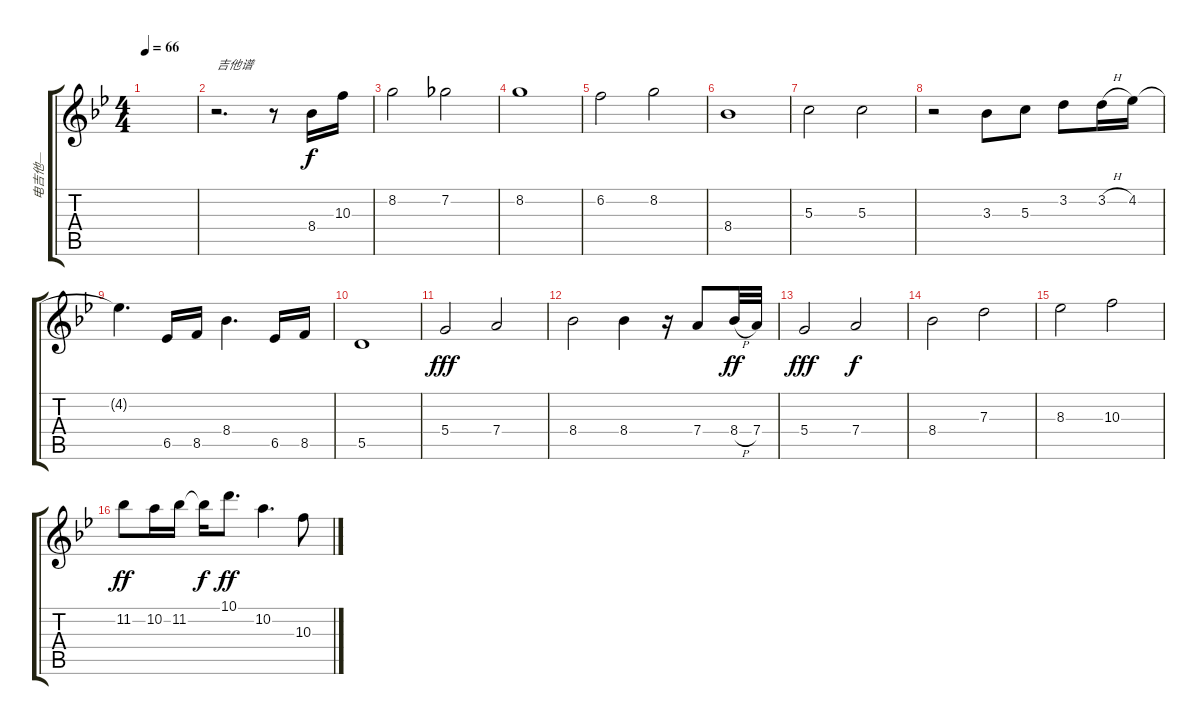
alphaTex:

\track ("电吉他—" "电吉他—") {instrument distortionguitar}
\staff {score tabs}
\tuning (E4 B3 G3 D3 A2 E2) {hide}
\ts (4 4)
\tempo 66
\clef g2
\ks bb
|
r.2{d txt "吉他谱" volume 9 instrument electricguitarjazz} r.8 8.4.16 10.3.16 |
8.2.2 7.2.2 |
8.2.1 |
6.2.2 8.2.2 |
8.4.1 |
5.3.2 5.3.2 |
r.2 3.3.8 5.3.8 3.2.8 3.2{h}.16 4.2.16 |
4.2{t}.4{d} 6.5.16 8.5.16 8.4.4{d} 6.5.16 8.5.16 |
5.5.1 |
5.4.2{dy fff volume 12} 7.4.2 |
8.4.2 8.4.4 r.16 7.4.8 8.4{h}.32{dy ff} 7.4.32 |
5.4.2{dy fff} 7.4.2{dy f} |
8.4.2 7.3.2 |
8.3.2 10.3.2 |
11.2.8{dy ff} 10.2.16 11.2.16 11.2{t}.16{dy f} 10.1.8{d dy ff} 10.2.4{d} 10.3.8
